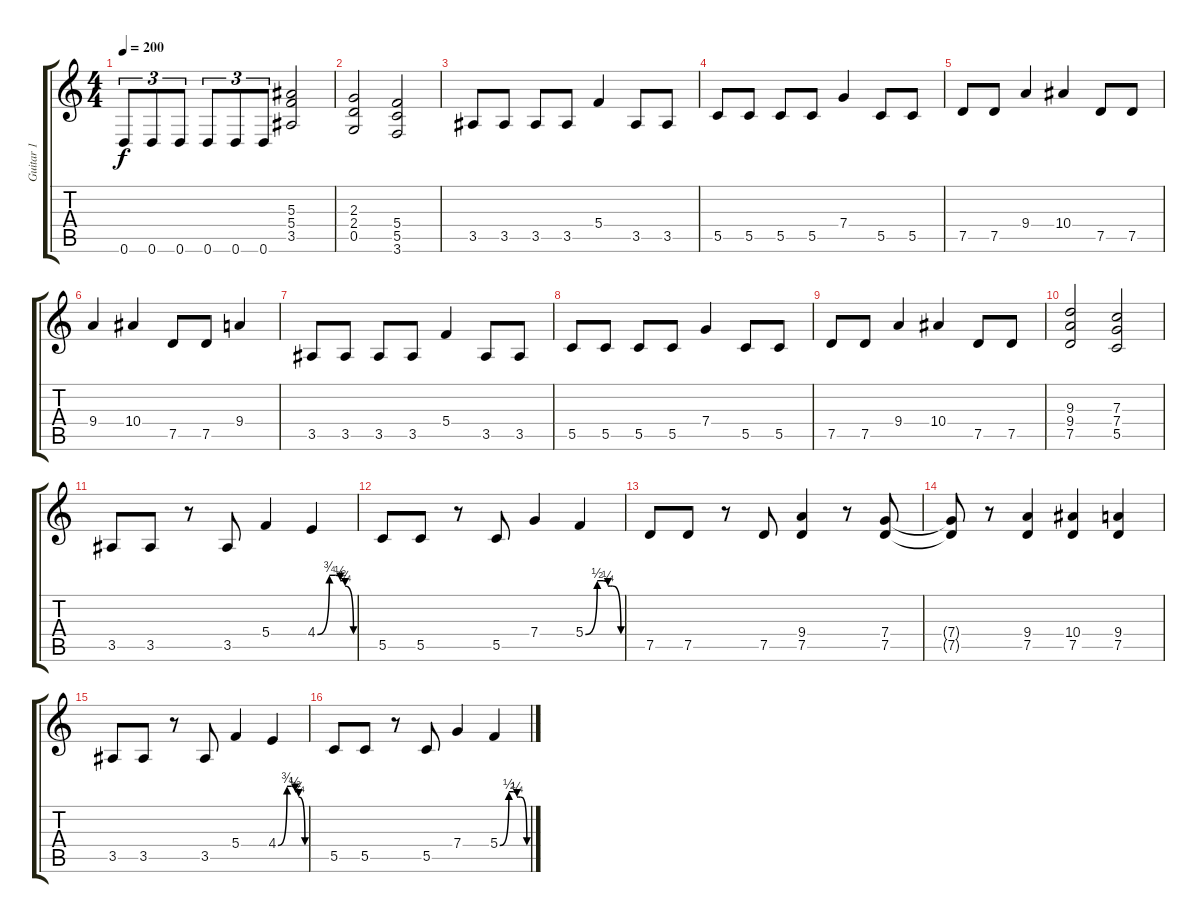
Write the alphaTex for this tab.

\track ("Guitar 1" "Guitar 1") {instrument distortionguitar}
\staff {score tabs}
\tuning (D4 A3 F3 C3 G2 D2) {hide}
\ts (4 4)
\tempo 200
\clef g2
\ks c
0.6.8{tu (3 2) dy f} 0.6.8{tu (3 2)} 0.6.8{tu (3 2)} 0.6.8{tu (3 2)} 0.6.8{tu (3 2)} 0.6.8{tu (3 2)} (5.3 5.4 3.5).2 |
(2.3 2.4 0.5).2 (5.4 5.5 3.6).2 |
3.5.8 3.5.8 3.5.8 3.5.8 5.4.4 3.5.8 3.5.8 |
5.5.8 5.5.8 5.5.8 5.5.8 7.4.4 5.5.8 5.5.8 |
7.5.8 7.5.8 9.4.4 10.4.4 7.5.8 7.5.8 |
9.4.4 10.4.4 7.5.8 7.5.8 9.4.4 |
3.5.8 3.5.8 3.5.8 3.5.8 5.4.4 3.5.8 3.5.8 |
5.5.8 5.5.8 5.5.8 5.5.8 7.4.4 5.5.8 5.5.8 |
7.5.8 7.5.8 9.4.4 10.4.4 7.5.8 7.5.8 |
(9.3 9.4 7.5).2 (7.3 7.4 5.5).2 |
3.5.8 3.5.8 r.8 3.5.8 5.4.4 4.4{be (custom 0 0 20 3 30 3 38 2 42 2 46 1 60 0)}.4 |
5.5.8 5.5.8 r.8 5.5.8 7.4.4 5.4{be (custom 0 0 20 2 30 2 38 1 42 1 46 1 60 0)}.4 |
7.5.8 7.5.8 r.8 7.5.8 (9.4 7.5).4 r.8 (7.4 7.5).8 |
(7.4{t} 7.5{t}).8 r.8 (9.4 7.5).4 (10.4 7.5).4 (9.4 7.5).4 |
3.5.8 3.5.8 r.8 3.5.8 5.4.4 4.4{be (custom 0 0 20 3 30 3 38 2 42 2 46 1 60 0)}.4 |
5.5.8 5.5.8 r.8 5.5.8 7.4.4 5.4{be (custom 0 0 20 2 30 2 38 1 42 1 46 1 60 0)}.4
